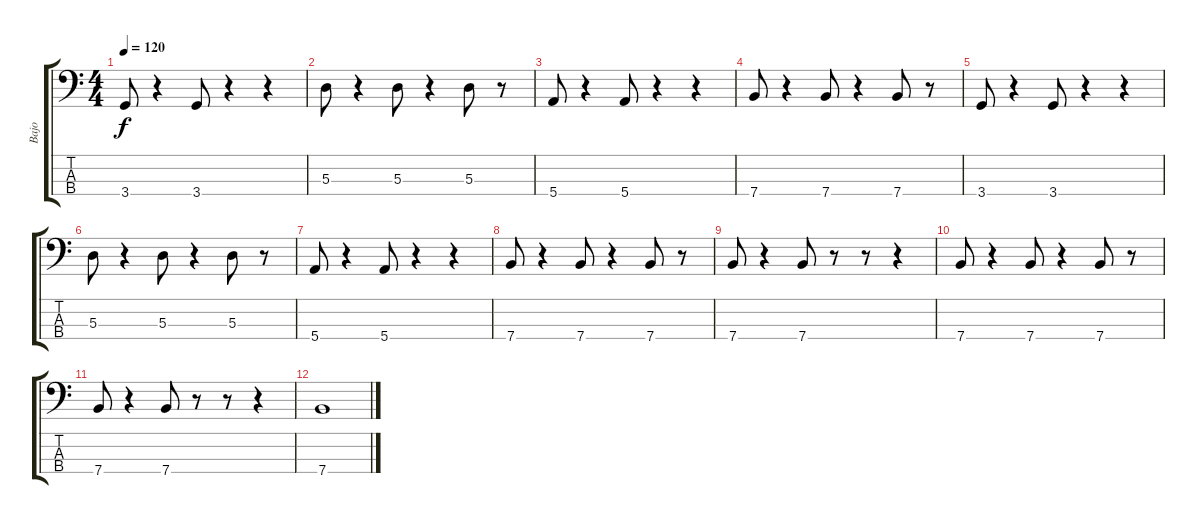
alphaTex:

\track ("Bajo" "Bajo") {instrument acousticbass}
\staff {score tabs}
\tuning (G2 D2 A1 E1) {hide}
\ts (4 4)
\tempo 120
\clef f4
\ks c
3.4.8{dy f} r.4 3.4.8 r.4 r.4 |
5.3.8 r.4 5.3.8 r.4 5.3.8 r.8 |
5.4.8 r.4 5.4.8 r.4 r.4 |
7.4.8 r.4 7.4.8 r.4 7.4.8 r.8 |
3.4.8 r.4 3.4.8 r.4 r.4 |
5.3.8 r.4 5.3.8 r.4 5.3.8 r.8 |
5.4.8 r.4 5.4.8 r.4 r.4 |
7.4.8 r.4 7.4.8 r.4 7.4.8 r.8 |
7.4.8 r.4 7.4.8 r.8 r.8 r.4 |
7.4.8 r.4 7.4.8 r.4 7.4.8 r.8 |
7.4.8 r.4 7.4.8 r.8 r.8 r.4 |
7.4.1
